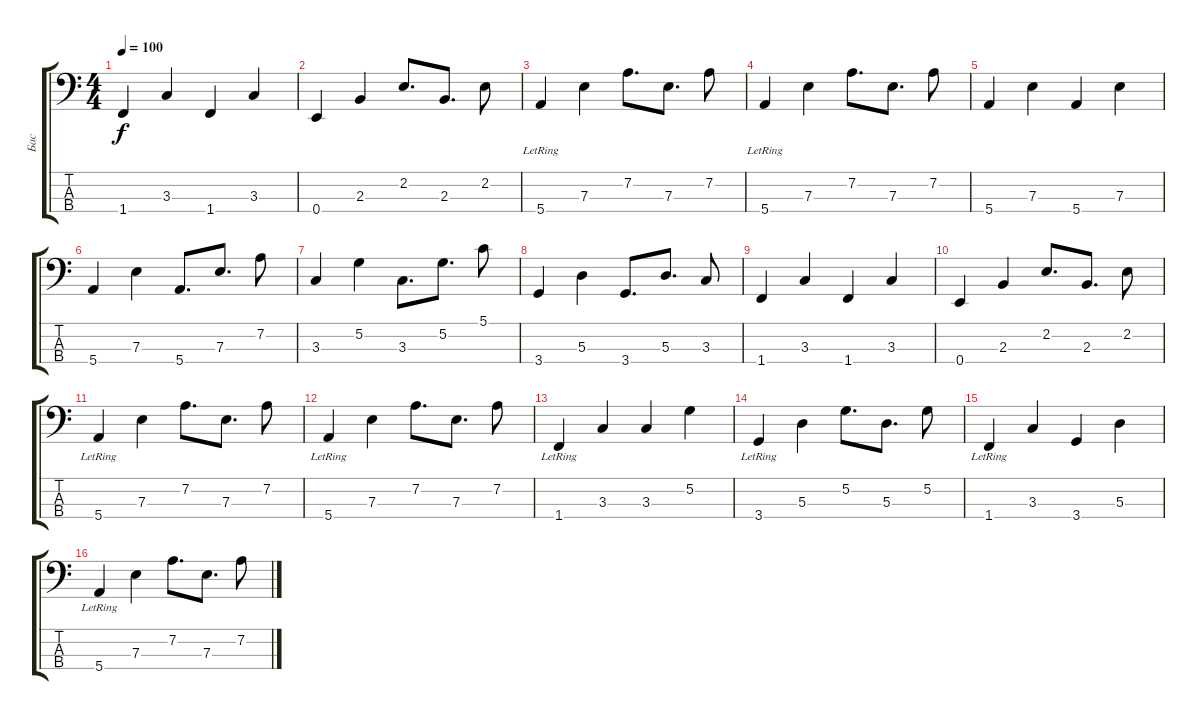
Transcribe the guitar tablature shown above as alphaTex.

\track ("Бас" "Бас") {instrument slapbass2}
\staff {score tabs}
\tuning (G2 D2 A1 E1) {hide}
\ts (4 4)
\tempo 100
\clef f4
\ks c
1.4.4{dy f} 3.3.4 1.4.4 3.3.4 |
0.4.4 2.3.4 2.2.8{d} 2.3.8{d} 2.2.8 |
5.4{lr}.4 7.3.4 7.2.8{d} 7.3.8{d} 7.2.8 |
5.4{lr}.4 7.3.4 7.2.8{d} 7.3.8{d} 7.2.8 |
5.4.4 7.3.4 5.4.4 7.3.4 |
5.4.4 7.3.4 5.4.8{d} 7.3.8{d} 7.2.8 |
3.3.4 5.2.4 3.3.8{d} 5.2.8{d} 5.1.8 |
3.4.4 5.3.4 3.4.8{d} 5.3.8{d} 3.3.8 |
1.4.4 3.3.4 1.4.4 3.3.4 |
0.4.4 2.3.4 2.2.8{d} 2.3.8{d} 2.2.8 |
5.4{lr}.4 7.3.4 7.2.8{d} 7.3.8{d} 7.2.8 |
5.4{lr}.4 7.3.4 7.2.8{d} 7.3.8{d} 7.2.8 |
1.4{lr}.4 3.3.4 3.3.4 5.2.4 |
3.4{lr}.4 5.3.4 5.2.8{d} 5.3.8{d} 5.2.8 |
1.4{lr}.4 3.3.4 3.4.4 5.3.4 |
5.4{lr}.4 7.3.4 7.2.8{d} 7.3.8{d} 7.2.8
